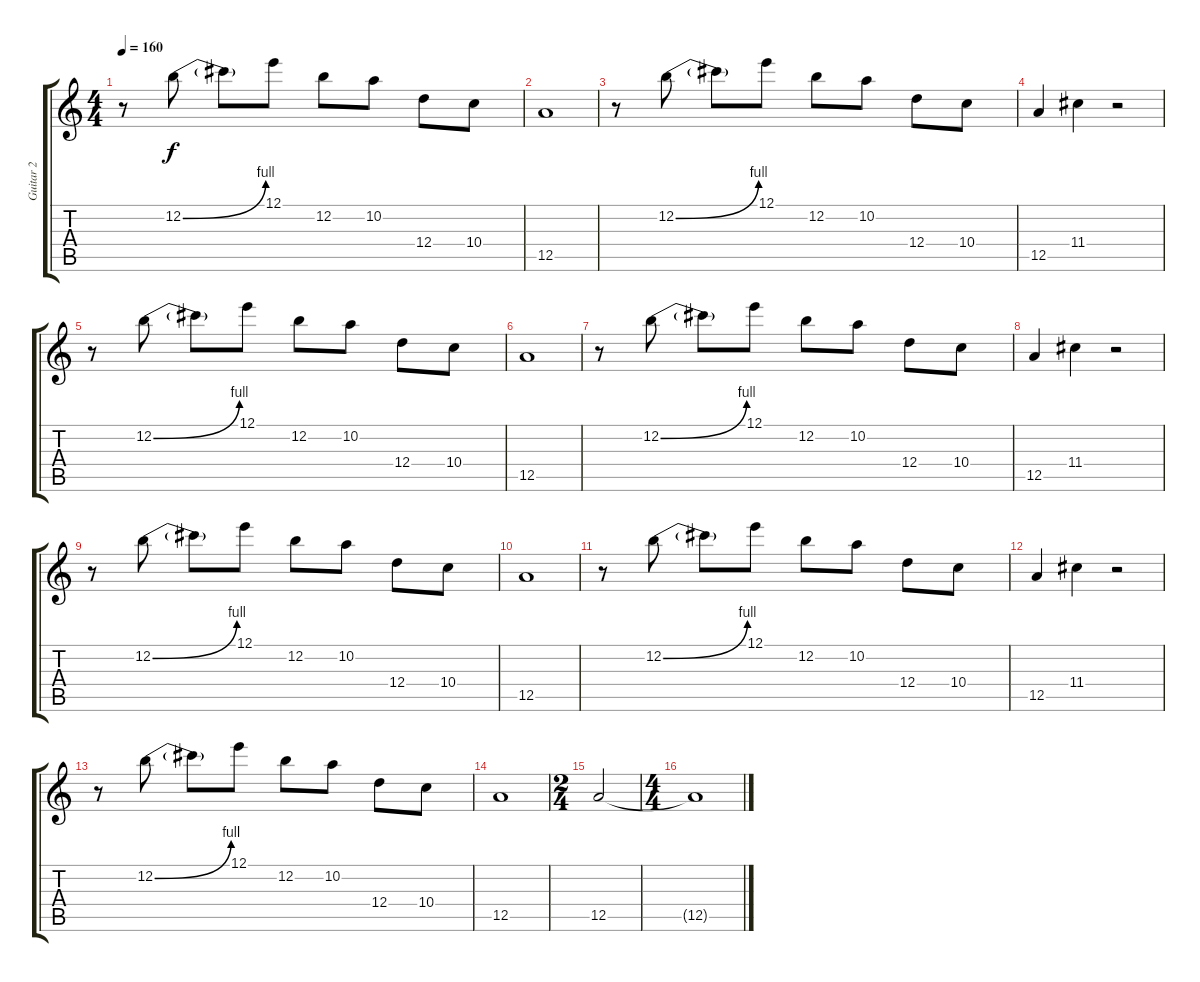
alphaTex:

\track ("Guitar 2" "Guitar 2") {instrument electricguitarclean}
\staff {score tabs}
\tuning (E4 B3 G3 D3 A2 E2) {hide}
\ts (4 4)
\tempo 160
\clef g2
\ks c
r.8{dy f} 12.2{be (bend 0 0 60 4)}.8 12.2{t}.8 12.1.8 12.2.8 10.2.8 12.4.8 10.4.8 |
12.5.1 |
r.8 12.2{be (bend 0 0 60 4)}.8 12.2{t}.8 12.1.8 12.2.8 10.2.8 12.4.8 10.4.8 |
12.5.4 11.4.4 r.2 |
r.8 12.2{be (bend 0 0 60 4)}.8 12.2{t}.8 12.1.8 12.2.8 10.2.8 12.4.8 10.4.8 |
12.5.1 |
r.8 12.2{be (bend 0 0 60 4)}.8 12.2{t}.8 12.1.8 12.2.8 10.2.8 12.4.8 10.4.8 |
12.5.4 11.4.4 r.2 |
r.8 12.2{be (bend 0 0 60 4)}.8 12.2{t}.8 12.1.8 12.2.8 10.2.8 12.4.8 10.4.8 |
12.5.1 |
r.8 12.2{be (bend 0 0 60 4)}.8 12.2{t}.8 12.1.8 12.2.8 10.2.8 12.4.8 10.4.8 |
12.5.4 11.4.4 r.2 |
r.8 12.2{be (bend 0 0 60 4)}.8 12.2{t}.8 12.1.8 12.2.8 10.2.8 12.4.8 10.4.8 |
12.5.1 |
\ts (2 4)
12.5.2 |
\ts (4 4)
12.5{t}.1
